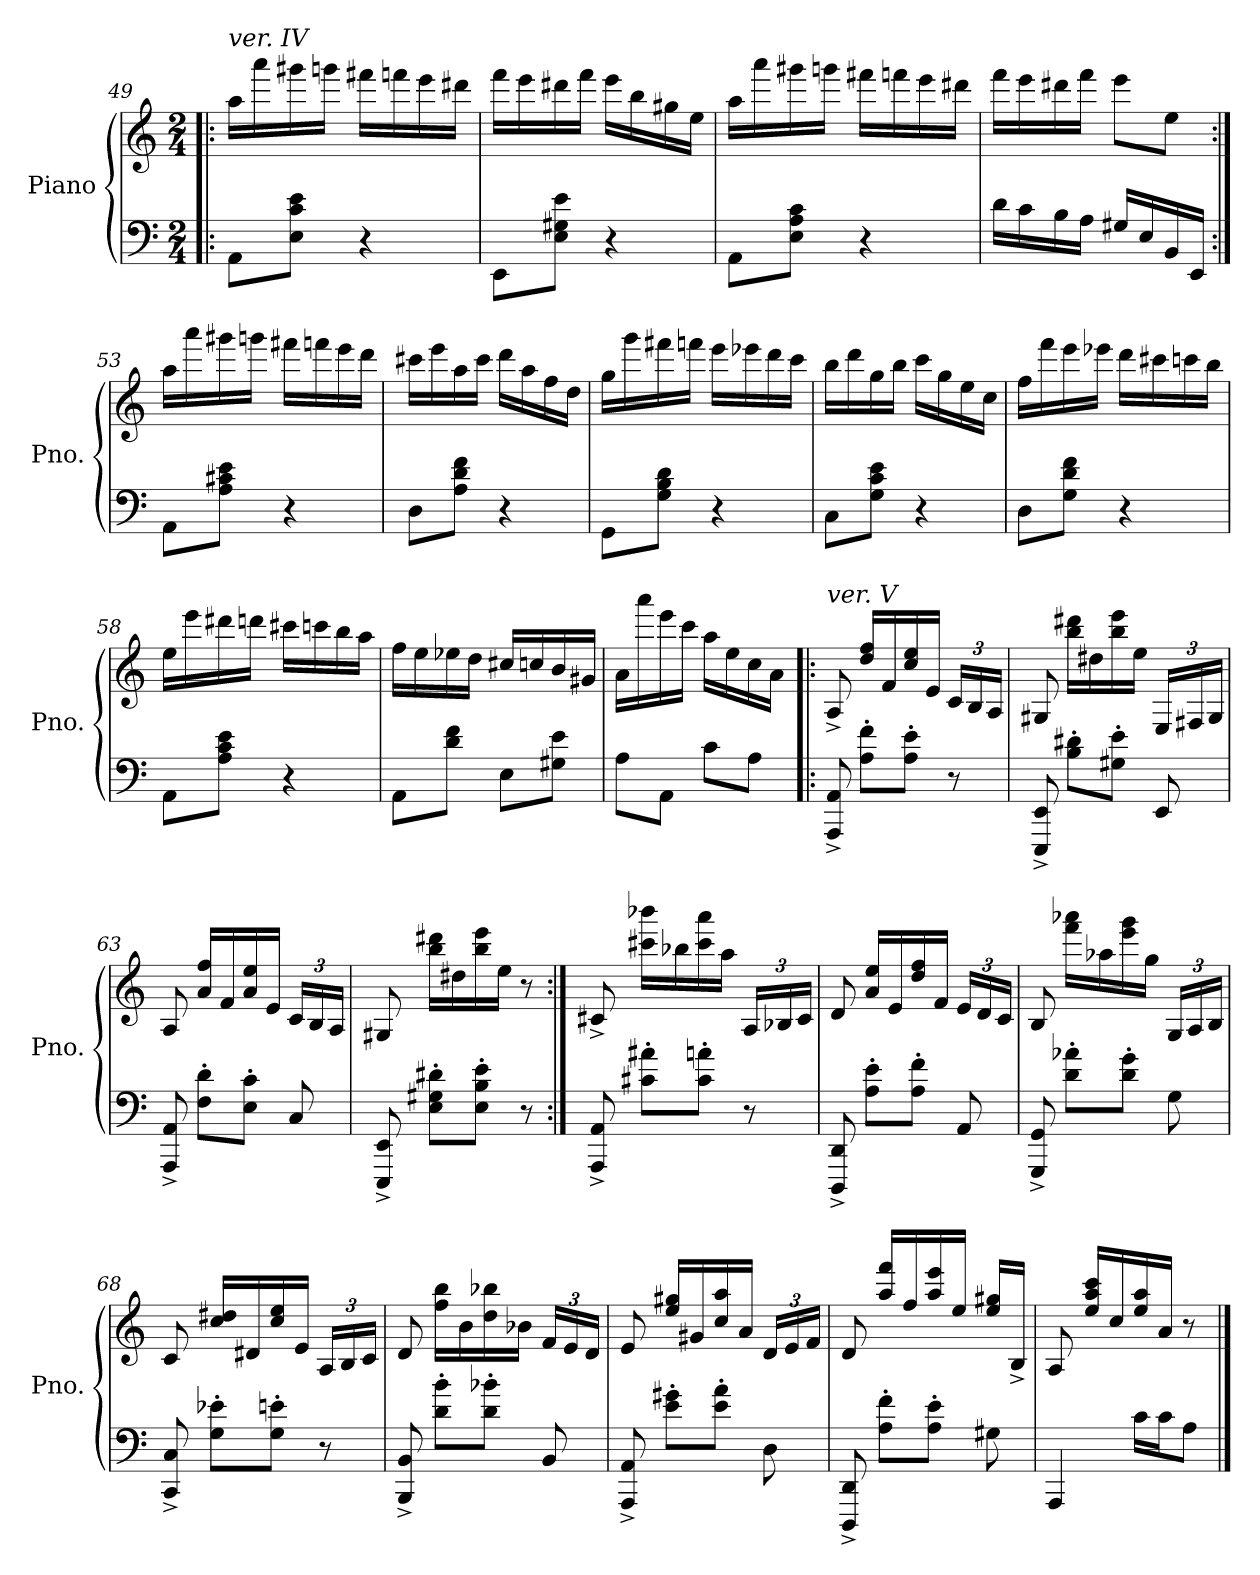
**kern	**kern
*part1	*part1
*staff2	*staff1
*I"Piano	*
*I'Pno.	*
!!LO:LB:g=z
*clefF4	*clefG2
*k[]	*k[]
*M2/4	*M2/4
=49!|:	=49!|:
!	!LO:TX:a:i:t=ver. IV
8AA\L	16aa\LL
.	16aaa\
8E\ 8c\ 8e\J	16ggg#X\
.	16gggn\JJ
4r	16fff#X\LL
.	16fffn\
.	16eee\
.	16ddd#X\JJ
=50	=50
8EE\L	16fff\LL
.	16eee\
8E\ 8G#X\ 8e\J	16ddd#X\
.	16fff\JJ
4r	16eee\LL
.	16bb\
.	16gg#X\
.	16ee\JJ
=51	=51
8AA\L	16aa\LL
.	16aaa\
8E\ 8A\ 8c\J	16ggg#X\
.	16gggn\JJ
4r	16fff#X\LL
.	16fffn\
.	16eee\
.	16ddd#X\JJ
=52	=52
16d\LL	16fff\LL
16c\	16eee\
16B\	16ddd#X\
16A\JJ	16fff\JJ
16G#X/LL	8eee\L
16E/	.
16BB/	8ee\J
16EE/JJ	.
!!LO:LB:g=z
=53:|!	=53:|!
8AA\L	16aa\LL
.	16aaa\
8A\ 8c#X\ 8e\J	16ggg#X\
.	16gggn\JJ
4r	16fff#X\LL
.	16fffn\
.	16eee\
.	16ddd\JJ
=54	=54
8D\L	16ccc#X\LL
.	16eee\
8A\ 8d\ 8f\J	16aa\
.	16ccc#\JJ
4r	16ddd\LL
.	16aa\
.	16ff\
.	16dd\JJ
=55	=55
8GG\L	16gg\LL
.	16ggg\
8G\ 8B\ 8d\J	16fff#X\
.	16fffn\JJ
4r	16eee\LL
.	16eee-X\
.	16ddd\
.	16ccc\JJ
=56	=56
8C\L	16bb\LL
.	16ddd\
8G\ 8c\ 8e\J	16gg\
.	16bb\JJ
4r	16ccc\LL
.	16gg\
.	16ee\
.	16cc\JJ
!!LO:LB:g=z
=57	=57
8D\L	16ff\LL
.	16fff\
8G\ 8d\ 8f\J	16eee\
.	16eee-X\JJ
4r	16ddd\LL
.	16ccc#X\
.	16cccn\
.	16bb\JJ
=58	=58
8AA\L	16ee\LL
.	16eee\
8A\ 8c\ 8e\J	16ddd#X\
.	16dddn\JJ
4r	16ccc#X\LL
.	16cccn\
.	16bb\
.	16aa\JJ
=59	=59
8AA\L	16ff\LL
.	16ee\
8d\ 8f\J	16ee-X\
.	16dd\JJ
8E\L	16cc#X/LL
.	16ccn/
8G#X\ 8e\J	16b/
.	16g#X/JJ
=60	=60
8A\L	16a\LL
.	16aaa\
8AA\J	16eee\
.	16ccc\JJ
8c\L	16aa\LL
.	16ee\
8A\J	16cc\
.	16a\JJ
=61!|:	=61!|:
!	!LO:TX:a:i:t=ver. V
8AAA/^ 8AA/^	8A^/
8A\' 8f\'L	16dd/ 16ff/LL
.	16f/
8A\' 8e\'J	16cc/ 16ee/
.	16e/JJ
*	*Xbrackettup
8r	24c/LL
.	24B/
.	24A/JJ
!!LO:PB:g=z
=62	=62
8EEE/^ 8EE/^	8G#X/
8B\' 8d#X\'L	16bb\ 16ddd#X\LL
.	16dd#X\
8G#X\' 8e\'J	16bb\ 16eee\
.	16ee\JJ
8EE/	24E/LL
.	24F#X/
.	24G#/JJ
=63	=63
8AAA/^ 8AA/^	8A/
8F\' 8d\'L	16a/ 16ff/LL
.	16f/
8E\' 8c\'J	16a/ 16ee/
.	16e/JJ
8C/	24c/LL
.	24B/
.	24A/JJ
=64	=64
8EEE/^ 8EE/^	8G#X/
8E\' 8G#X\' 8d#X\'L	16bb\ 16ddd#X\LL
.	16dd#X\
8E\' 8B\' 8e\'J	16bb\ 16eee\
.	16ee\JJ
8r	8r
=65:|!	=65:|!
8AAA/^ 8AA/^	8c#X^/
8c#X\' 8a#X\'L	16ccc#X\ 16bbb-X\LL
.	16bb-X\
8c#\' 8an\'J	16ccc#\ 16aaa\
.	16aa\JJ
8r	24A/LL
.	24B-X/
.	24c#/JJ
=66	=66
8DDD/^ 8DD/^	8d/
8A\' 8e\'L	16a/ 16ee/LL
.	16e/
8A\' 8f\'J	16dd/ 16ff/
.	16f/JJ
8AA/	24e/LL
.	24d/
.	24c/JJ
!!LO:LB:g=z
=67	=67
8GGG/^ 8GG/^	8B/
8d\' 8a-X\'L	16fff\ 16aaa-X\LL
.	16aa-X\
8d\' 8g\'J	16eee\ 16ggg\
.	16gg\JJ
8G\	24G/LL
.	24A/
.	24B/JJ
=68	=68
8CC/^ 8C/^	8c/
8G\' 8e-X\'L	16cc/ 16dd#X/LL
.	16d#X/
8G\' 8en\'J	16cc/ 16ee/
.	16e/JJ
8r	24A/LL
.	24B/
.	24c/JJ
=69	=69
8BBB/^ 8BB/^	8d/
8d\' 8b\'L	16ff\ 16bb\LL
.	16b\
8d\' 8b-X\'J	16dd\ 16bb-X\
.	16b-X\JJ
8BB/	24f/LL
.	24e/
.	24d/JJ
=70	=70
8AAA/^ 8AA/^	8e/
8e\' 8g#X\'L	16ee/ 16gg#X/LL
.	16g#X/
8e\' 8a\'J	16cc/ 16aa/
.	16a/JJ
8D\	24d/LL
.	24e/
.	24f/JJ
=71	=71
8DDD/^ 8DD/^	8d/
8A\' 8f\'L	16aa/ 16fff/LL
.	16ff/
8A\' 8e\'J	16aa/ 16eee/
.	16ee/JJ
8G#X\	16ee/ 16gg#X/LL
.	16B^/JJ
!!LO:LB:g=z
=72	=72
4AAA/	8A/
.	16ee/ 16aa/ 16ccc/LL
.	16cc/
16c\LL	16ee/ 16aa/
16c\J	16a/JJ
8A\J	8r
==	==
*-	*-
